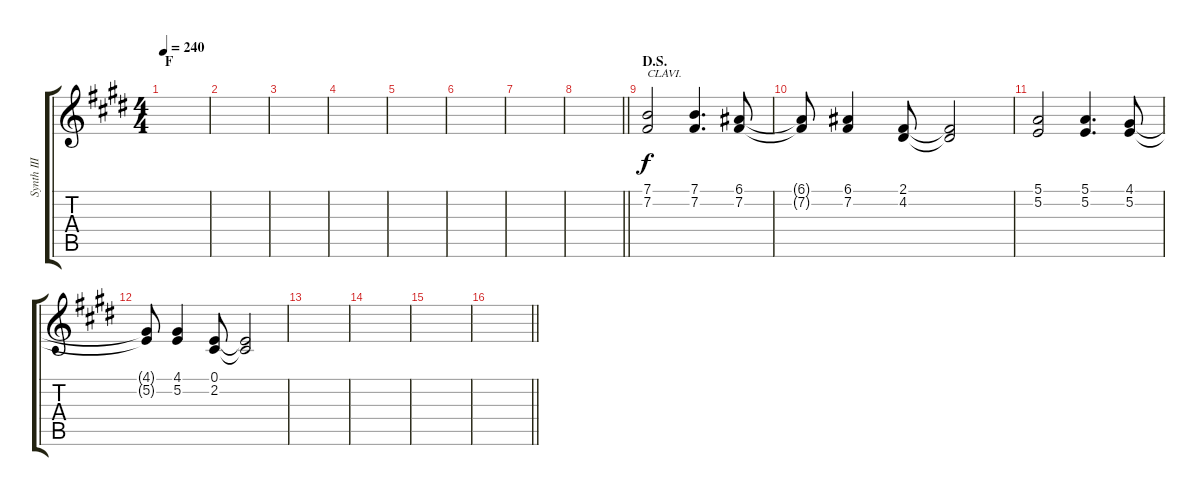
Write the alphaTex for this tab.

\track ("Synth III (Kotobuki Tsumugi)" "Synth III ") {instrument clavinet}
\staff {score tabs}
\tuning (E4 B3 G3 D3 A2 E2) {hide}
\ts (4 4)
\section ("" "F")
\tempo 240
\clef g2
\ks e
|
|
|
|
|
|
|
\barLineRight lightlight
|
\section ("" "D.S.")
(7.1 7.2).2{txt "CLAVI."} (7.1 7.2).4{d} (6.1 7.2).8 |
(6.1{t} 7.2{t}).8 (6.1 7.2).4 (2.1 4.2).8 (2.1{t} 4.2{t}).2 |
(5.1 5.2).2 (5.1 5.2).4{d} (4.1 5.2).8 |
(4.1{t} 5.2{t}).8 (4.1 5.2).4 (0.1 2.2).8 (0.1{t} 2.2{t}).2 |
|
|
|
\barLineRight lightlight
